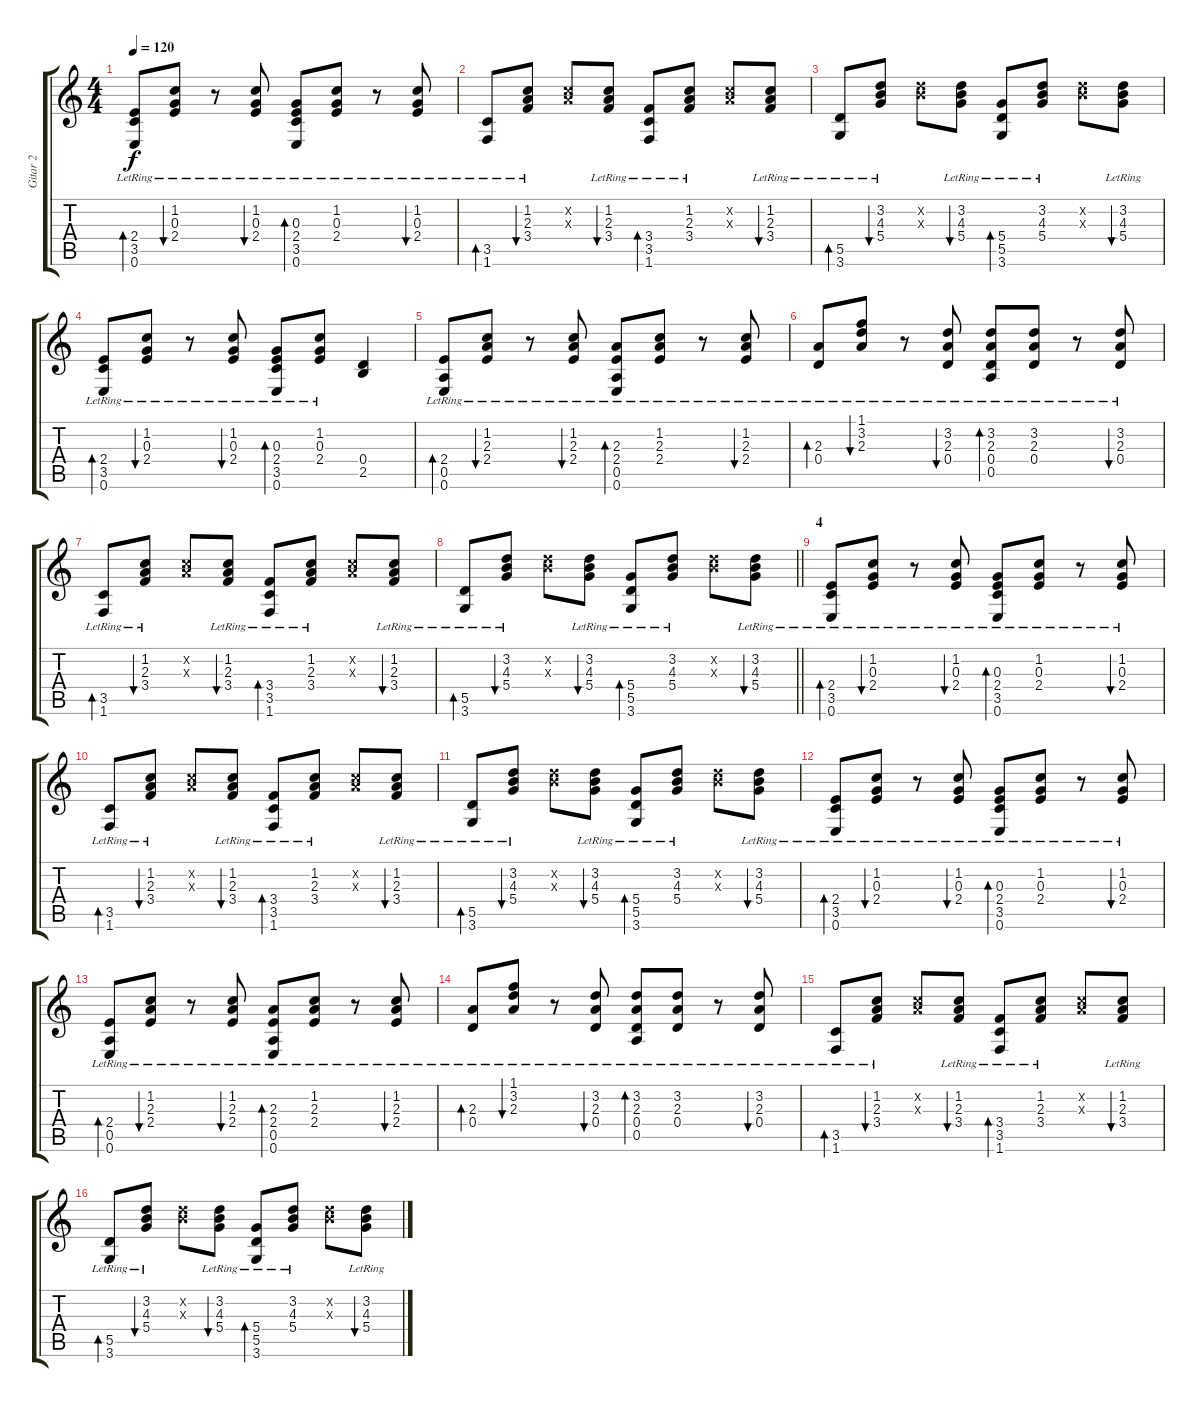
\track ("Gitar 2" "Gitar 2") {instrument electricguitarmuted}
\staff {score tabs}
\tuning (E4 B3 G3 D3 A2 E2) {hide}
\ts (4 4)
\tempo 120
\clef g2
\ks c
(2.4{lr} 3.5{lr} 0.6{lr}).8{bd 120 dy f} (1.2{lr} 0.3{lr} 2.4{lr}).8{bu 120} r.8 (1.2{lr} 0.3{lr} 2.4{lr}).8{bu 120} (0.3{lr} 2.4{lr} 3.5{lr} 0.6{lr}).8{bd 120} (1.2{lr} 0.3{lr} 2.4{lr}).8 r.8 (1.2{lr} 0.3{lr} 2.4{lr}).8{bu 120} |
(3.5{lr} 1.6{lr}).8{bd 120} (1.2{lr} 2.3{lr} 3.4{lr}).8{bu 120} (1.2{x} 2.3{x}).8 (1.2{lr} 2.3{lr} 3.4{lr}).8{bu 120} (3.4{lr} 3.5{lr} 1.6{lr}).8{bd 120} (1.2{lr} 2.3{lr} 3.4{lr}).8 (1.2{x} 2.3{x}).8 (1.2{lr} 2.3{lr} 3.4{lr}).8{bu 120} |
(5.5{lr} 3.6{lr}).8{bd 120} (3.2{lr} 4.3{lr} 5.4{lr}).8{bu 120} (3.2{x} 4.3{x}).8 (3.2{lr} 4.3{lr} 5.4{lr}).8{bu 120} (5.4{lr} 5.5{lr} 3.6{lr}).8{bd 120} (3.2{lr} 4.3{lr} 5.4{lr}).8 (3.2{x} 4.3{x}).8 (3.2{lr} 4.3{lr} 5.4{lr}).8{bu 120} |
(2.4{lr} 3.5{lr} 0.6{lr}).8{bd 120} (1.2{lr} 0.3{lr} 2.4{lr}).8{bu 120} r.8 (1.2{lr} 0.3{lr} 2.4{lr}).8{bu 120} (0.3{lr} 2.4{lr} 3.5{lr} 0.6{lr}).8{bd 120} (1.2{lr} 0.3{lr} 2.4{lr}).8 (0.4 2.5).4 |
(2.4{lr} 0.5{lr} 0.6{lr}).8{bd 120} (1.2{lr} 2.3{lr} 2.4{lr}).8{bu 120} r.8 (1.2{lr} 2.3{lr} 2.4{lr}).8{bu 120} (2.3{lr} 2.4{lr} 0.5{lr} 0.6{lr}).8{bd 120} (1.2{lr} 2.3{lr} 2.4{lr}).8 r.8 (1.2{lr} 2.3{lr} 2.4{lr}).8{bu 120} |
(2.3{lr} 0.4{lr}).8{bd 120} (1.1{lr} 3.2{lr} 2.3{lr}).8{bu 120} r.8 (3.2{lr} 2.3{lr} 0.4{lr}).8{bu 120} (3.2{lr} 2.3{lr} 0.4{lr} 0.5{lr}).8{bd 120} (3.2{lr} 2.3{lr} 0.4{lr}).8 r.8 (3.2{lr} 2.3{lr} 0.4{lr}).8{bu 120} |
(3.5{lr} 1.6{lr}).8{bd 120} (1.2{lr} 2.3{lr} 3.4{lr}).8{bu 120} (1.2{x} 2.3{x}).8 (1.2{lr} 2.3{lr} 3.4{lr}).8{bu 120} (3.4{lr} 3.5{lr} 1.6{lr}).8{bd 120} (1.2{lr} 2.3{lr} 3.4{lr}).8 (1.2{x} 2.3{x}).8 (1.2{lr} 2.3{lr} 3.4{lr}).8{bu 120} |
\barLineRight lightlight
(5.5{lr} 3.6{lr}).8{bd 120} (3.2{lr} 4.3{lr} 5.4{lr}).8{bu 120} (3.2{x} 4.3{x}).8 (3.2{lr} 4.3{lr} 5.4{lr}).8{bu 120} (5.4{lr} 5.5{lr} 3.6{lr}).8{bd 120} (3.2{lr} 4.3{lr} 5.4{lr}).8 (3.2{x} 4.3{x}).8 (3.2{lr} 4.3{lr} 5.4{lr}).8{bu 120} |
\section ("" "4")
(2.4{lr} 3.5{lr} 0.6{lr}).8{bd 120} (1.2{lr} 0.3{lr} 2.4{lr}).8{bu 120} r.8 (1.2{lr} 0.3{lr} 2.4{lr}).8{bu 120} (0.3{lr} 2.4{lr} 3.5{lr} 0.6{lr}).8{bd 120} (1.2{lr} 0.3{lr} 2.4{lr}).8 r.8 (1.2{lr} 0.3{lr} 2.4{lr}).8{bu 120} |
(3.5{lr} 1.6{lr}).8{bd 120} (1.2{lr} 2.3{lr} 3.4{lr}).8{bu 120} (1.2{x} 2.3{x}).8 (1.2{lr} 2.3{lr} 3.4{lr}).8{bu 120} (3.4{lr} 3.5{lr} 1.6{lr}).8{bd 120} (1.2{lr} 2.3{lr} 3.4{lr}).8 (1.2{x} 2.3{x}).8 (1.2{lr} 2.3{lr} 3.4{lr}).8{bu 120} |
(5.5{lr} 3.6{lr}).8{bd 120} (3.2{lr} 4.3{lr} 5.4{lr}).8{bu 120} (3.2{x} 4.3{x}).8 (3.2{lr} 4.3{lr} 5.4{lr}).8{bu 120} (5.4{lr} 5.5{lr} 3.6{lr}).8{bd 120} (3.2{lr} 4.3{lr} 5.4{lr}).8 (3.2{x} 4.3{x}).8 (3.2{lr} 4.3{lr} 5.4{lr}).8{bu 120} |
(2.4{lr} 3.5{lr} 0.6{lr}).8{bd 120} (1.2{lr} 0.3{lr} 2.4{lr}).8{bu 120} r.8 (1.2{lr} 0.3{lr} 2.4{lr}).8{bu 120} (0.3{lr} 2.4{lr} 3.5{lr} 0.6{lr}).8{bd 120} (1.2{lr} 0.3{lr} 2.4{lr}).8 r.8 (1.2{lr} 0.3{lr} 2.4{lr}).8{bu 120} |
(2.4{lr} 0.5{lr} 0.6{lr}).8{bd 120} (1.2{lr} 2.3{lr} 2.4{lr}).8{bu 120} r.8 (1.2{lr} 2.3{lr} 2.4{lr}).8{bu 120} (2.3{lr} 2.4{lr} 0.5{lr} 0.6{lr}).8{bd 120} (1.2{lr} 2.3{lr} 2.4{lr}).8 r.8 (1.2{lr} 2.3{lr} 2.4{lr}).8{bu 120} |
(2.3{lr} 0.4{lr}).8{bd 120} (1.1{lr} 3.2{lr} 2.3{lr}).8{bu 120} r.8 (3.2{lr} 2.3{lr} 0.4{lr}).8{bu 120} (3.2{lr} 2.3{lr} 0.4{lr} 0.5{lr}).8{bd 120} (3.2{lr} 2.3{lr} 0.4{lr}).8 r.8 (3.2{lr} 2.3{lr} 0.4{lr}).8{bu 120} |
(3.5{lr} 1.6{lr}).8{bd 120} (1.2{lr} 2.3{lr} 3.4{lr}).8{bu 120} (1.2{x} 2.3{x}).8 (1.2{lr} 2.3{lr} 3.4{lr}).8{bu 120} (3.4{lr} 3.5{lr} 1.6{lr}).8{bd 120} (1.2{lr} 2.3{lr} 3.4{lr}).8 (1.2{x} 2.3{x}).8 (1.2{lr} 2.3{lr} 3.4{lr}).8{bu 120} |
(5.5{lr} 3.6{lr}).8{bd 120} (3.2{lr} 4.3{lr} 5.4{lr}).8{bu 120} (3.2{x} 4.3{x}).8 (3.2{lr} 4.3{lr} 5.4{lr}).8{bu 120} (5.4{lr} 5.5{lr} 3.6{lr}).8{bd 120} (3.2{lr} 4.3{lr} 5.4{lr}).8 (3.2{x} 4.3{x}).8 (3.2{lr} 4.3{lr} 5.4{lr}).8{bu 120}
